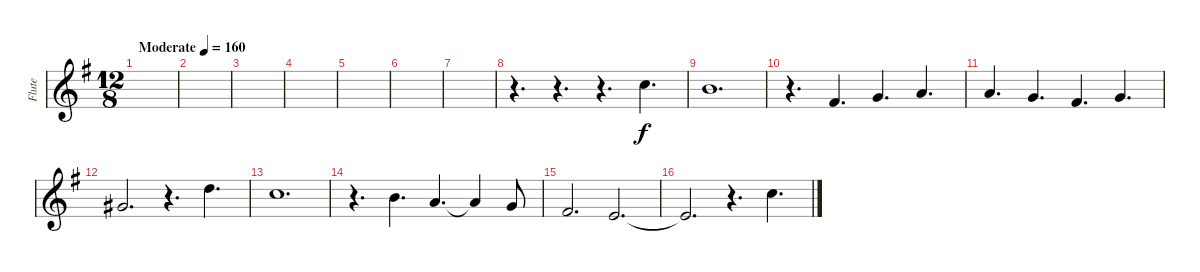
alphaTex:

\track ("Flute" "Flute") {instrument flute}
\staff {score}
\tuning (E5 B4 G4 D4 A3 E3) {hide}
\ts (12 8)
\tempo (160 "Moderate")
\clef g2
\ks eminor
|
|
|
|
|
|
|
r.4{d} r.4{d} r.4{d} 1.2.4{d} |
0.2.1{d} |
r.4{d} 4.4.4{d} 0.3.4{d} 2.3.4{d} |
2.3.4{d} 0.3.4{d} 4.4.4{d} 0.3.4{d} |
1.3.2{d} r.4{d} 3.2.4{d} |
1.2.1{d} |
r.4{d} 0.2.4{d} 2.3.4{d} 2.3{t}.4 0.3.8 |
4.4.2{d} 2.4.2{d} |
2.4{t}.2{d} r.4{d} 1.2.4{d}
